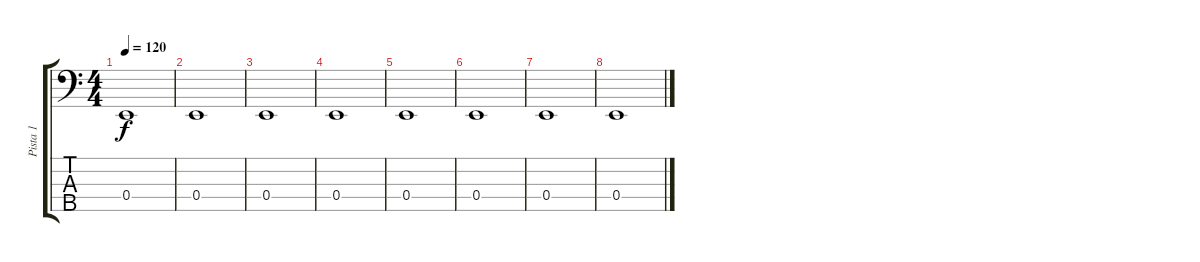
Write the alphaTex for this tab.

\track ("Pista 1" "Pista 1") {instrument contrabass}
\staff {score tabs}
\tuning (G2 D2 A1 E1 B0) {hide}
\ts (4 4)
\tempo 120
\clef f4
\ks c
0.4.1{dy f} |
0.4.1 |
0.4.1 |
0.4.1 |
0.4.1 |
0.4.1 |
0.4.1 |
0.4.1
